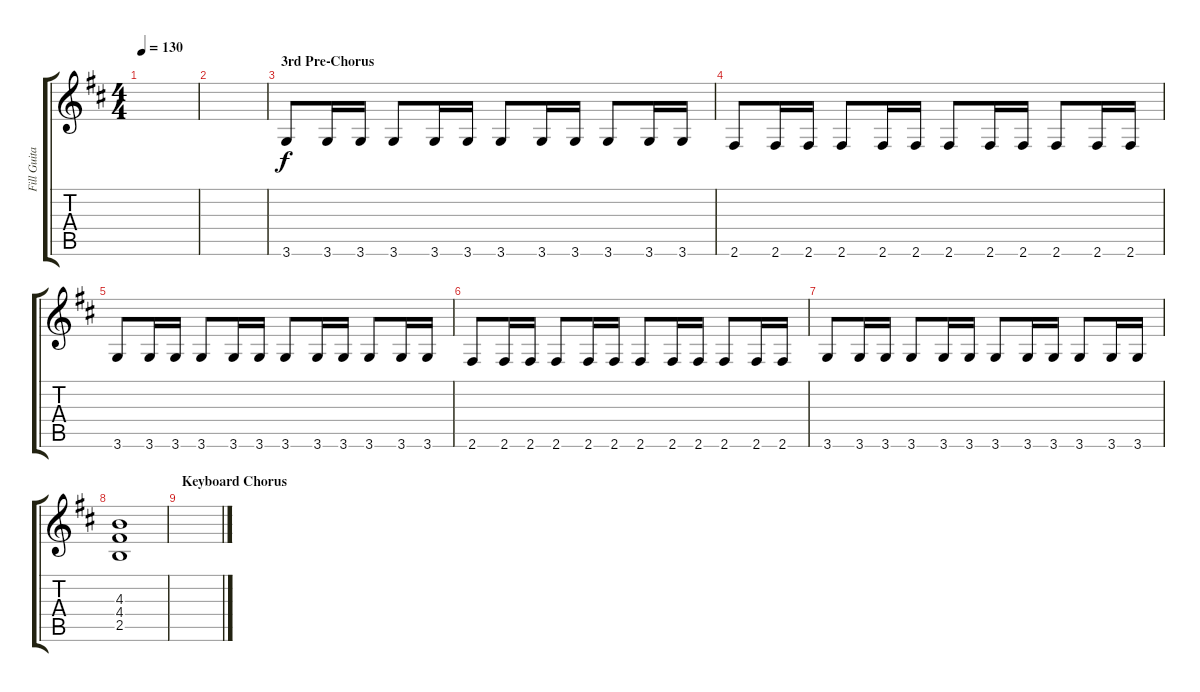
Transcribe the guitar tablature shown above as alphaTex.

\track ("Fill Guitar" "Fill Guita") {instrument overdrivenguitar}
\staff {score tabs}
\tuning (E4 B3 G3 D3 A2 E2) {hide}
\ts (4 4)
\tempo 130
\clef g2
\ks d
|
|
\section ("" "3rd Pre-Chorus")
3.6.8 3.6.16 3.6.16 3.6.8 3.6.16 3.6.16 3.6.8 3.6.16 3.6.16 3.6.8 3.6.16 3.6.16 |
2.6.8 2.6.16 2.6.16 2.6.8 2.6.16 2.6.16 2.6.8 2.6.16 2.6.16 2.6.8 2.6.16 2.6.16 |
3.6.8 3.6.16 3.6.16 3.6.8 3.6.16 3.6.16 3.6.8 3.6.16 3.6.16 3.6.8 3.6.16 3.6.16 |
2.6.8 2.6.16 2.6.16 2.6.8 2.6.16 2.6.16 2.6.8 2.6.16 2.6.16 2.6.8 2.6.16 2.6.16 |
3.6.8 3.6.16 3.6.16 3.6.8 3.6.16 3.6.16 3.6.8 3.6.16 3.6.16 3.6.8 3.6.16 3.6.16 |
(4.3 4.4 2.5).1 |
\section ("" "Keyboard Chorus")
